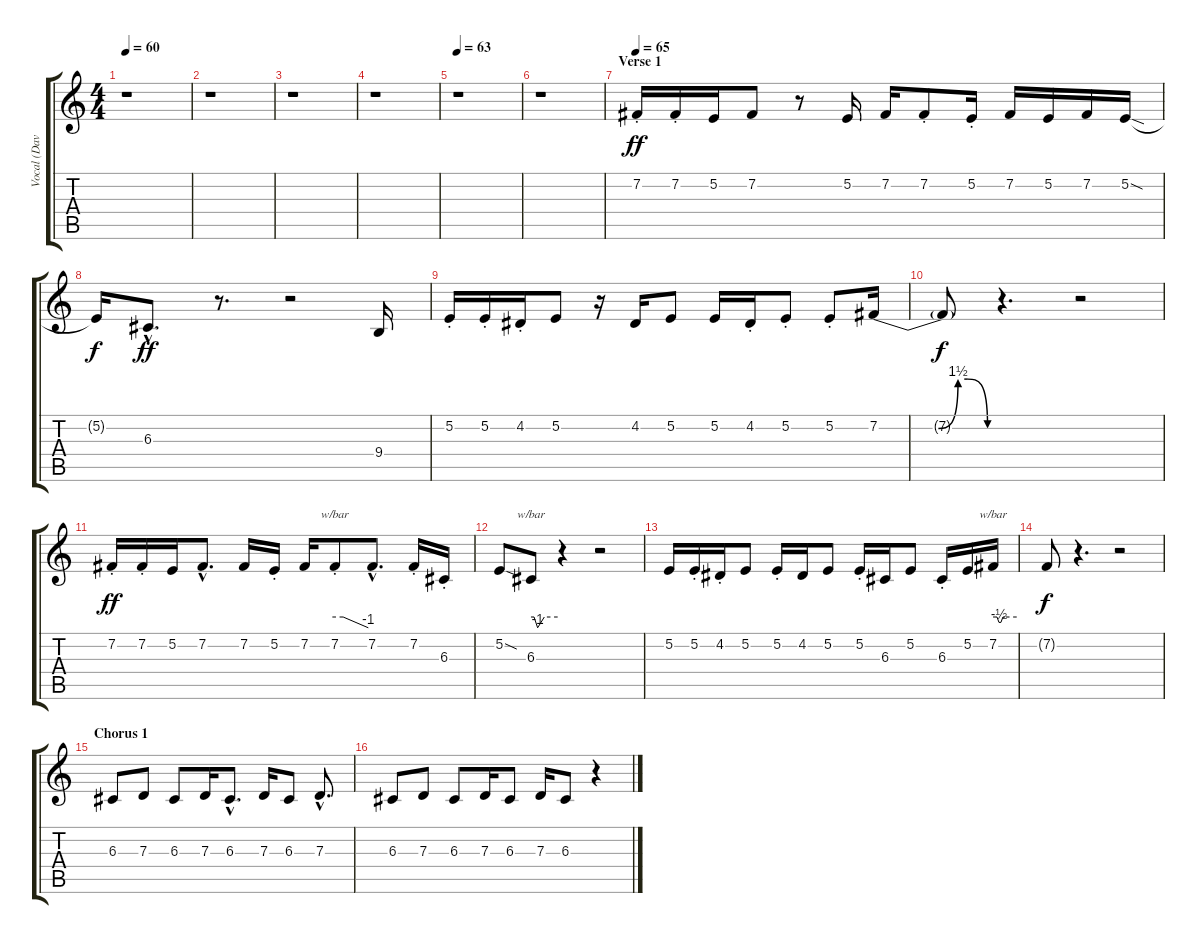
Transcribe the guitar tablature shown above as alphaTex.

\track ("Vocal (David) / Clocks R-1" "Vocal (Dav") {instrument bassoon}
\staff {score tabs}
\tuning (E4 B3 G3 D3 A2 E2) {hide}
\ts (4 4)
\tempo 60
\clef g2
\ks c
r.1{dy f} |
r.1 |
r.1 |
r.1 |
\tempo 63
r.1 |
r.1 |
\section ("" "Verse 1")
\tempo 65
7.2{st}.16{dy ff} 7.2{st}.16 5.2.16 7.2.8 r.8 5.2.16 7.2.16 7.2{st}.8 5.2{st}.16 7.2.16 5.2.16 7.2.16 5.2{sod}.16 |
5.2{t}.16{dy f} 6.3{hac}.8{d dy ff} r.8{d} r.2 9.4.16 |
5.2{st}.16 5.2{st}.16 4.2{st}.16 5.2.8 r.16 4.2.16 5.2.8 5.2.16 4.2{st}.16 5.2{st}.8 5.2{st}.8 7.2{be (custom 0 0 30 0 40 6 45 6 55 0 60 0)}.16 |
7.2{t}.8{dy f} r.4{d} r.2 |
7.2{st}.16{dy ff} 7.2{st}.16 5.2.16 7.2{hac}.8{d} 7.2.16 5.2{st}.16 7.2.16 7.2{st}.8{tbe (custom default 0 0 15 0 60 -4)} 7.2{hac}.8{d} 7.2{st}.16 6.3{st}.16 |
5.2{sod}.8 6.3.8{tbe (custom default 0 0 7 0 15 -4 30 0 60 0)} r.4 r.2 |
5.2.16 5.2{st}.16 4.2{st}.16 5.2.8 5.2{st}.16 4.2.16 5.2.8 5.2{st}.16 6.3.16 5.2.8 6.3{st}.16 5.2.16 7.2.16{tbe (custom default 0 0 5 0 10 0 15 -2 20 -2 25 0 30 0 60 0)} |
7.2{t}.8{dy f} r.4{d} r.2 |
\section ("" "Chorus 1")
6.3.8 7.3.8 6.3.8 7.3.16 6.3{hac}.8{d} 7.3.16 6.3.8 7.3{hac}.8{d} |
6.3.8 7.3.8 6.3.8 7.3.16 6.3.8 7.3.16 6.3.8 r.4
